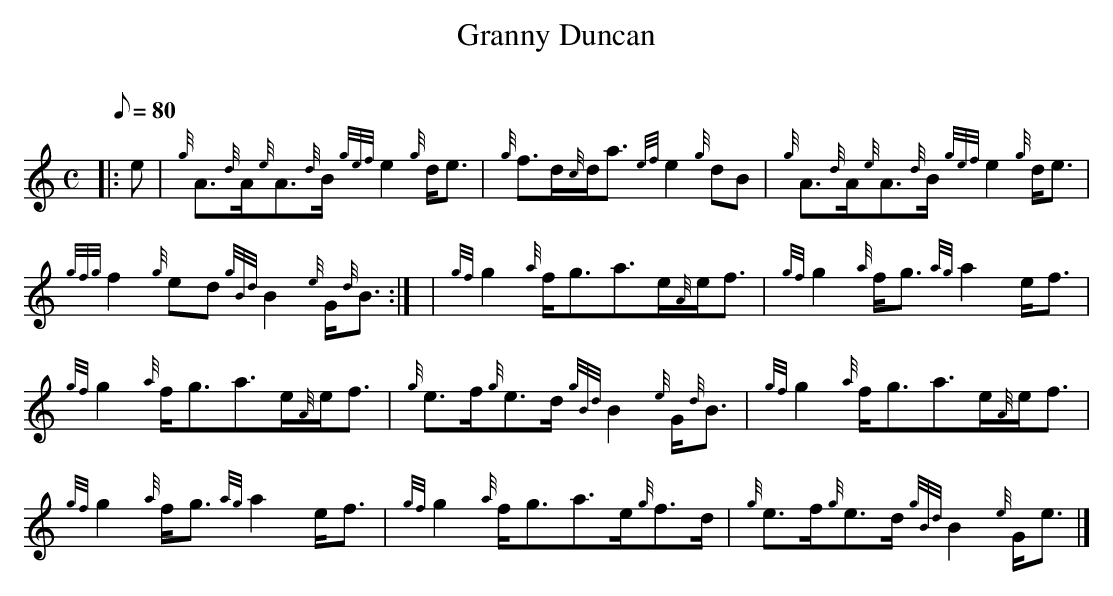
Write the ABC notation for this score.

X:1
T:Granny Duncan
M:C
L:1/8
Q:80
C:
K:HP
|: e | \
{g}A3/2{d}A/2{e}A3/2{d}B/2{gef}e2{g}d/2e3/2 | \
{g}f3/2d/2{c}d/2a3/2{ef}e2{g}dB | \
{g}A3/2{d}A/2{e}A3/2{d}B/2{gef}e2{g}d/2e3/2 |
{gfg}f2{g}ed{gBd}B2{e}G/2{d}B3/2:| [ | \
{gf}g2{a}f/2g3/2a3/2e/2{A}e/2f3/2 | \
{gf}g2{a}f/2g3/2{ag}a2e/2f3/2 |
{gf}g2{a}f/2g3/2a3/2e/2{A}e/2f3/2 | \
{g}e3/2f/2{g}e3/2d/2{gBd}B2{e}G/2{d}B3/2 | \
{gf}g2{a}f/2g3/2a3/2e/2{A}e/2f3/2 |
{gf}g2{a}f/2g3/2{ag}a2e/2f3/2 | \
{gf}g2{a}f/2g3/2a3/2e/2{g}f3/2d/2 | \
{g}e3/2f/2{g}e3/2d/2{gBd}B2{e}G/2e3/2|]
